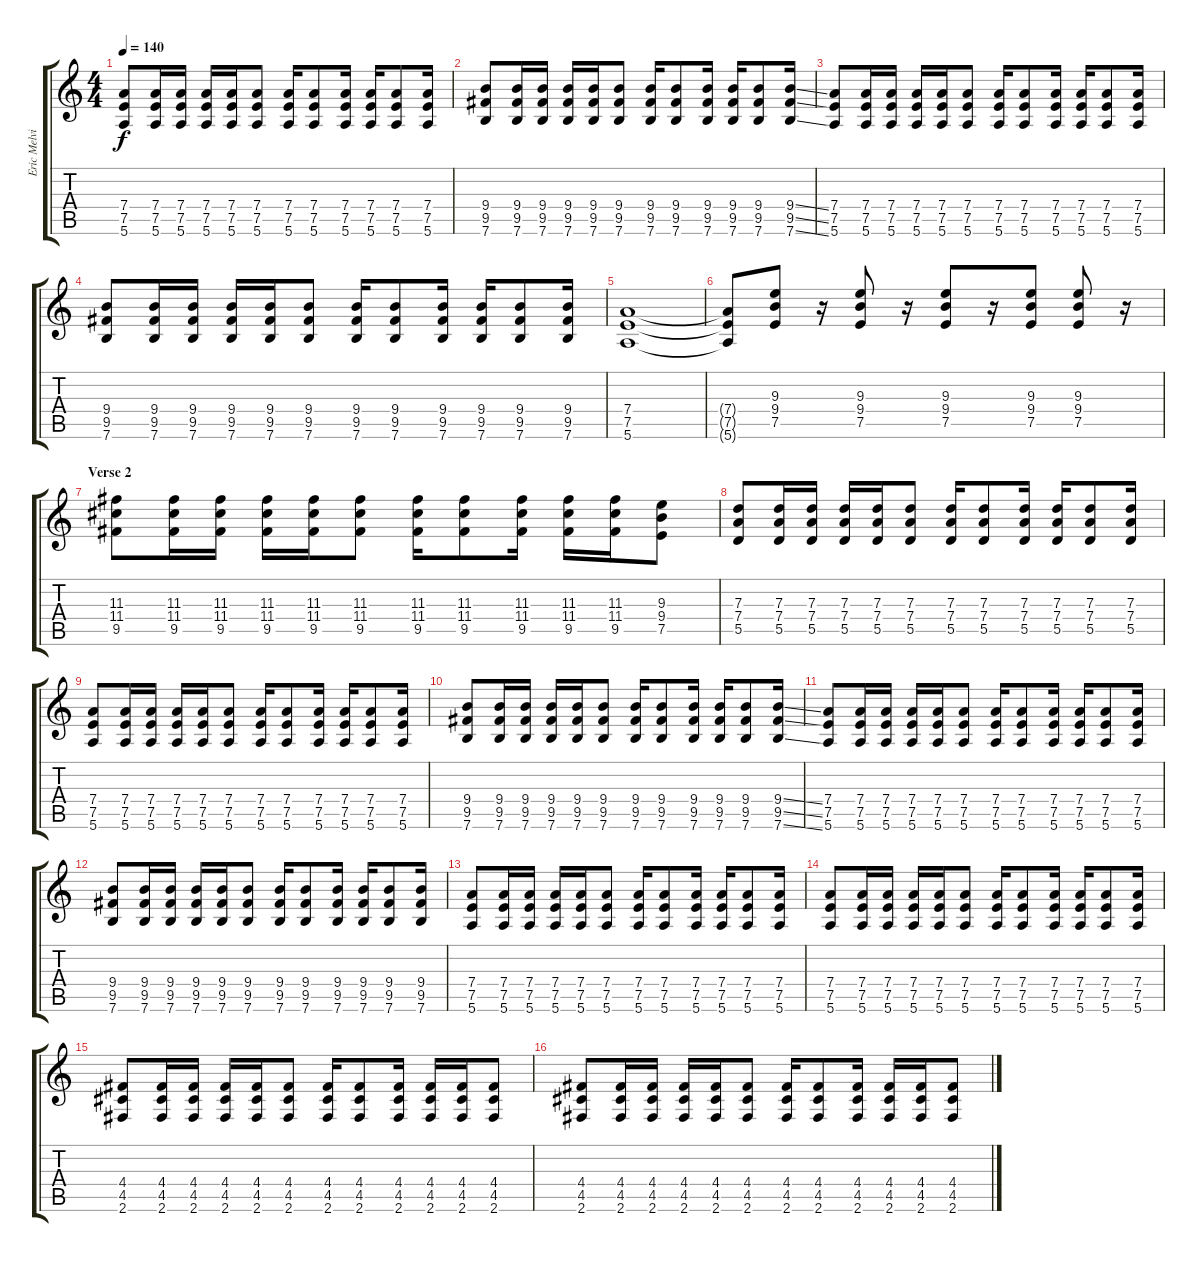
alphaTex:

\track ("Eric Melvin" "Eric Melvi") {instrument overdrivenguitar}
\staff {score tabs}
\tuning (E4 B3 G3 D3 A2 E2) {hide}
\ts (4 4)
\tempo 140
\clef g2
\ks c
(7.4 7.5 5.6).8{dy f} (7.4 7.5 5.6).16 (7.4 7.5 5.6).16 (7.4 7.5 5.6).16 (7.4 7.5 5.6).16 (7.4 7.5 5.6).8 (7.4 7.5 5.6).16 (7.4 7.5 5.6).8 (7.4 7.5 5.6).16 (7.4 7.5 5.6).16 (7.4 7.5 5.6).8 (7.4 7.5 5.6).16 |
(9.4 9.5 7.6).8 (9.4 9.5 7.6).16 (9.4 9.5 7.6).16 (9.4 9.5 7.6).16 (9.4 9.5 7.6).16 (9.4 9.5 7.6).8 (9.4 9.5 7.6).16 (9.4 9.5 7.6).8 (9.4 9.5 7.6).16 (9.4 9.5 7.6).16 (9.4 9.5 7.6).8 (9.4{ss} 9.5{ss} 7.6{ss}).16 |
(7.4 7.5 5.6).8 (7.4 7.5 5.6).16 (7.4 7.5 5.6).16 (7.4 7.5 5.6).16 (7.4 7.5 5.6).16 (7.4 7.5 5.6).8 (7.4 7.5 5.6).16 (7.4 7.5 5.6).8 (7.4 7.5 5.6).16 (7.4 7.5 5.6).16 (7.4 7.5 5.6).8 (7.4 7.5 5.6).16 |
(9.4 9.5 7.6).8 (9.4 9.5 7.6).16 (9.4 9.5 7.6).16 (9.4 9.5 7.6).16 (9.4 9.5 7.6).16 (9.4 9.5 7.6).8 (9.4 9.5 7.6).16 (9.4 9.5 7.6).8 (9.4 9.5 7.6).16 (9.4 9.5 7.6).16 (9.4 9.5 7.6).8 (9.4 9.5 7.6).16 |
(7.4 7.5 5.6).1 |
(7.4{t} 7.5{t} 5.6{t}).8 (9.3 9.4 7.5).8 r.16 (9.3 9.4 7.5).8 r.16 (9.3 9.4 7.5).8 r.16 (9.3 9.4 7.5).8 (9.3 9.4 7.5).8 r.16 |
\section ("" "Verse 2")
(11.3 11.4 9.5).8 (11.3 11.4 9.5).16 (11.3 11.4 9.5).16 (11.3 11.4 9.5).16 (11.3 11.4 9.5).16 (11.3 11.4 9.5).8 (11.3 11.4 9.5).16 (11.3 11.4 9.5).8 (11.3 11.4 9.5).16 (11.3 11.4 9.5).16 (11.3 11.4 9.5).16 (9.3 9.4 7.5).8 |
(7.3 7.4 5.5).8 (7.3 7.4 5.5).16 (7.3 7.4 5.5).16 (7.3 7.4 5.5).16 (7.3 7.4 5.5).16 (7.3 7.4 5.5).8 (7.3 7.4 5.5).16 (7.3 7.4 5.5).8 (7.3 7.4 5.5).16 (7.3 7.4 5.5).16 (7.3 7.4 5.5).8 (7.3 7.4 5.5).16 |
(7.4 7.5 5.6).8 (7.4 7.5 5.6).16 (7.4 7.5 5.6).16 (7.4 7.5 5.6).16 (7.4 7.5 5.6).16 (7.4 7.5 5.6).8 (7.4 7.5 5.6).16 (7.4 7.5 5.6).8 (7.4 7.5 5.6).16 (7.4 7.5 5.6).16 (7.4 7.5 5.6).8 (7.4 7.5 5.6).16 |
(9.4 9.5 7.6).8 (9.4 9.5 7.6).16 (9.4 9.5 7.6).16 (9.4 9.5 7.6).16 (9.4 9.5 7.6).16 (9.4 9.5 7.6).8 (9.4 9.5 7.6).16 (9.4 9.5 7.6).8 (9.4 9.5 7.6).16 (9.4 9.5 7.6).16 (9.4 9.5 7.6).8 (9.4{ss} 9.5{ss} 7.6{ss}).16 |
(7.4 7.5 5.6).8 (7.4 7.5 5.6).16 (7.4 7.5 5.6).16 (7.4 7.5 5.6).16 (7.4 7.5 5.6).16 (7.4 7.5 5.6).8 (7.4 7.5 5.6).16 (7.4 7.5 5.6).8 (7.4 7.5 5.6).16 (7.4 7.5 5.6).16 (7.4 7.5 5.6).8 (7.4 7.5 5.6).16 |
(9.4 9.5 7.6).8 (9.4 9.5 7.6).16 (9.4 9.5 7.6).16 (9.4 9.5 7.6).16 (9.4 9.5 7.6).16 (9.4 9.5 7.6).8 (9.4 9.5 7.6).16 (9.4 9.5 7.6).8 (9.4 9.5 7.6).16 (9.4 9.5 7.6).16 (9.4 9.5 7.6).8 (9.4 9.5 7.6).16 |
(7.4 7.5 5.6).8 (7.4 7.5 5.6).16 (7.4 7.5 5.6).16 (7.4 7.5 5.6).16 (7.4 7.5 5.6).16 (7.4 7.5 5.6).8 (7.4 7.5 5.6).16 (7.4 7.5 5.6).8 (7.4 7.5 5.6).16 (7.4 7.5 5.6).16 (7.4 7.5 5.6).8 (7.4 7.5 5.6).16 |
(7.4 7.5 5.6).8 (7.4 7.5 5.6).16 (7.4 7.5 5.6).16 (7.4 7.5 5.6).16 (7.4 7.5 5.6).16 (7.4 7.5 5.6).8 (7.4 7.5 5.6).16 (7.4 7.5 5.6).8 (7.4 7.5 5.6).16 (7.4 7.5 5.6).16 (7.4 7.5 5.6).8 (7.4 7.5 5.6).16 |
(4.4 4.5 2.6).8 (4.4 4.5 2.6).16 (4.4 4.5 2.6).16 (4.4 4.5 2.6).16 (4.4 4.5 2.6).16 (4.4 4.5 2.6).8 (4.4 4.5 2.6).16 (4.4 4.5 2.6).8 (4.4 4.5 2.6).16 (4.4 4.5 2.6).16 (4.4 4.5 2.6).16 (4.4 4.5 2.6).8 |
(4.4 4.5 2.6).8 (4.4 4.5 2.6).16 (4.4 4.5 2.6).16 (4.4 4.5 2.6).16 (4.4 4.5 2.6).16 (4.4 4.5 2.6).8 (4.4 4.5 2.6).16 (4.4 4.5 2.6).8 (4.4 4.5 2.6).16 (4.4 4.5 2.6).16 (4.4 4.5 2.6).16 (4.4 4.5 2.6).8
